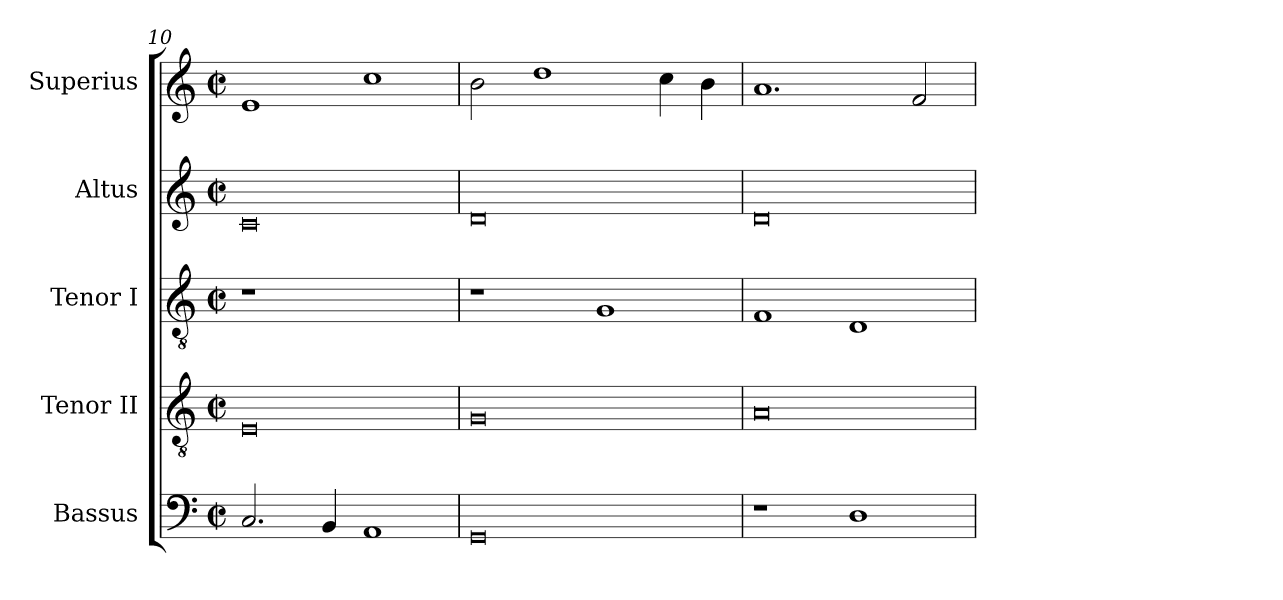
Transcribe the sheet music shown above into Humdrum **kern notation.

**kern	**kern	**kern	**kern	**kern
*part5	*part4	*part3	*part2	*part1
*staff5	*staff4	*staff3	*staff2	*staff1
*I"Bassus	*I"Tenor II	*I"Tenor I	*I"Altus	*I"Superius
*I'B.	*	*	*	*I'S.
*clefF4	*clefGv2	*clefGv2	*clefG2	*clefG2
*	*ITrd7c12	*ITrd7c12	*	*
*k[]	*k[]	*k[]	*k[]	*k[]
*C:	*C:	*C:	*C:	*C:
*M2/2	*M2/2	*M2/2	*M2/2	*M2/2
*met(c|)	*met(c|)	*met(c|)	*met(c|)	*met(c|)
=10	=10	=10	=10	=10
!	!	!LO:N:vis=1	!	!
2.Ci/	0EEi	1r	0ci	1ei
4BBi/	.	.	.	.
1AAi	.	1ryy	.	1cci
=11	=11	=11	=11	=11
0GGi	0GGi	1r	0di	2bi\
.	.	.	.	1ddi
.	.	1GGi	.	.
.	.	.	.	4cci\
.	.	.	.	4bi\
!!LO:PB:g=z
=12	=12	=12	=12	=12
1r	0AAi	1FFi	0di	1.ai
1Di	.	1DDi	.	.
.	.	.	.	2fi/
=	=	=	=	=
*-	*-	*-	*-	*-
